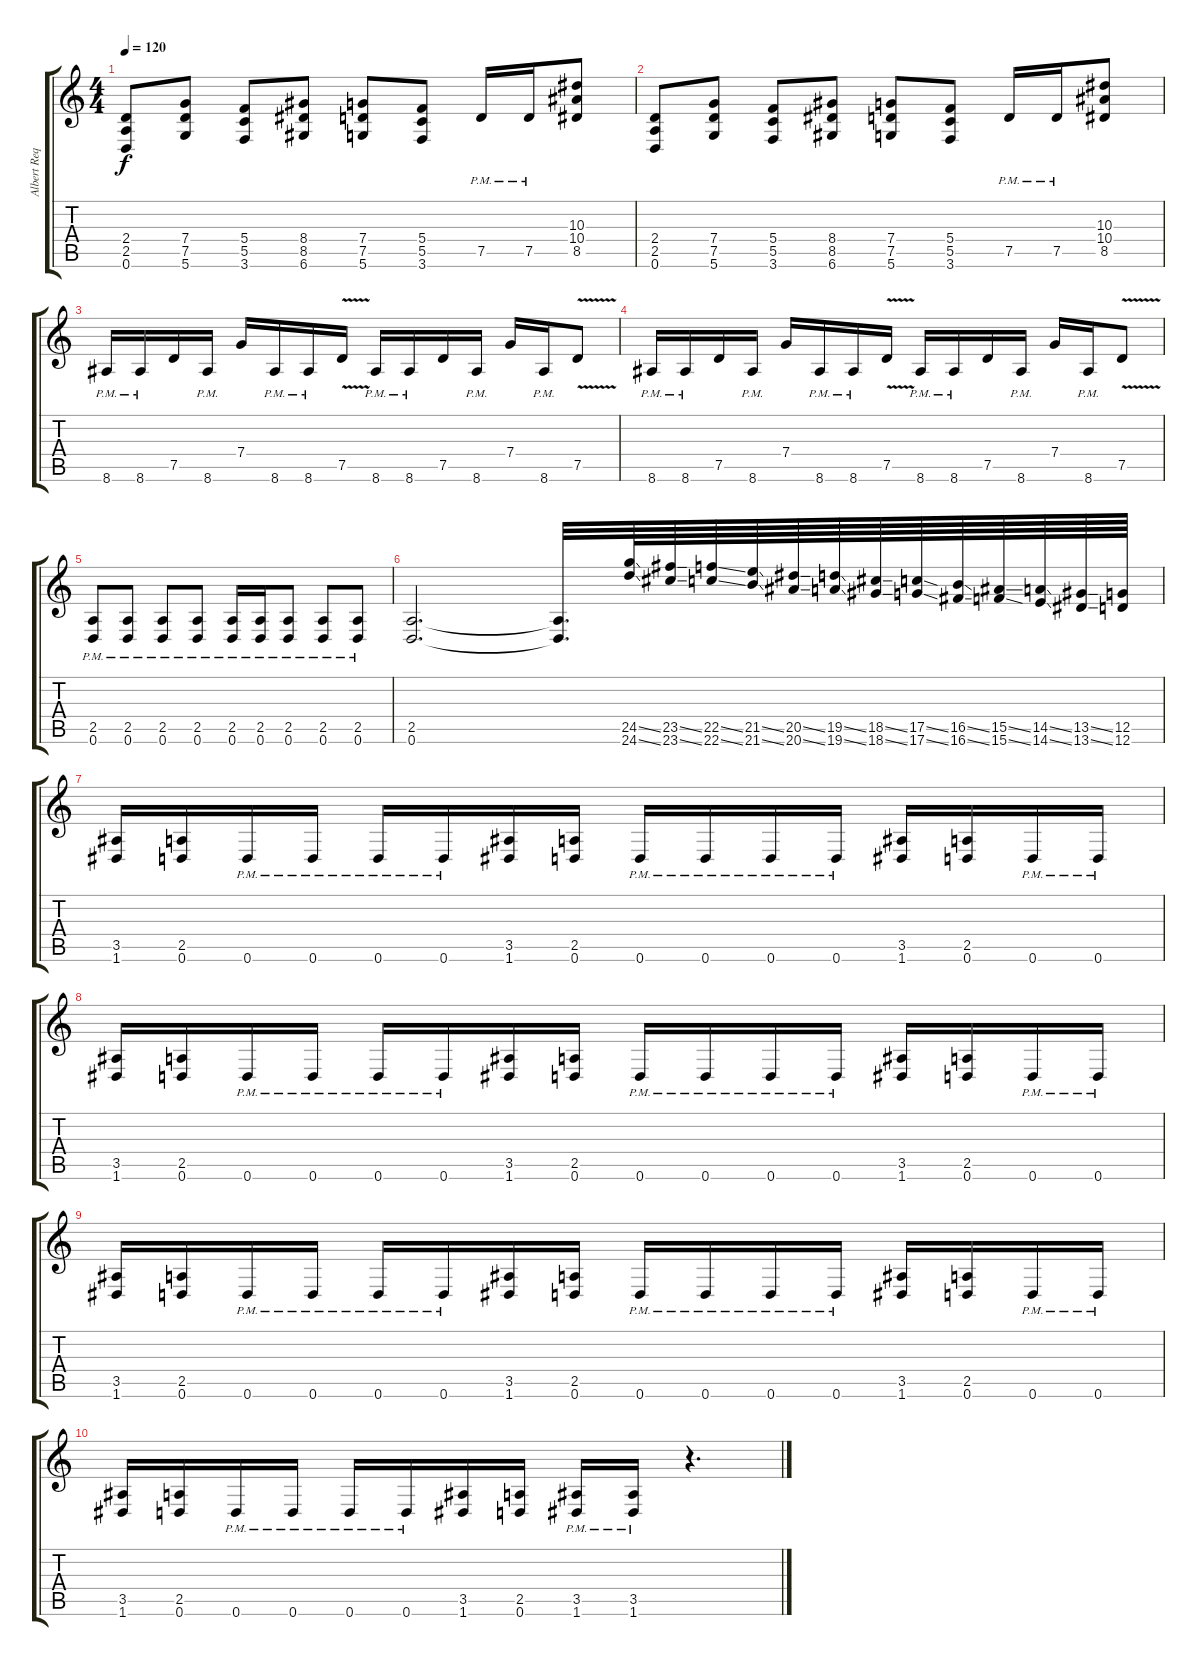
\track ("Albert Requena" "Albert Req") {instrument distortionguitar}
\staff {score tabs}
\tuning (D4 A3 F3 C3 G2 D2) {hide}
\ts (4 4)
\tempo 120
\clef g2
\ks c
(2.4 2.5 0.6).8{dy f} (7.4 7.5 5.6).8 (5.4 5.5 3.6).8 (8.4 8.5 6.6).8 (7.4 7.5 5.6).8 (5.4 5.5 3.6).8 7.5{pm}.16 7.5{pm}.16 (10.3 10.4 8.5).8 |
(2.4 2.5 0.6).8 (7.4 7.5 5.6).8 (5.4 5.5 3.6).8 (8.4 8.5 6.6).8 (7.4 7.5 5.6).8 (5.4 5.5 3.6).8 7.5{pm}.16 7.5{pm}.16 (10.3 10.4 8.5).8 |
8.6{pm}.16 8.6{pm}.16 7.5.16 8.6{pm}.16 7.4.16 8.6{pm}.16 8.6{pm}.16 7.5{v}.16 8.6{pm}.16 8.6{pm}.16 7.5.16 8.6{pm}.16 7.4.16 8.6{pm}.16 7.5{v}.8 |
8.6{pm}.16 8.6{pm}.16 7.5.16 8.6{pm}.16 7.4.16 8.6{pm}.16 8.6{pm}.16 7.5{v}.16 8.6{pm}.16 8.6{pm}.16 7.5.16 8.6{pm}.16 7.4.16 8.6{pm}.16 7.5{v}.8 |
(2.5{pm} 0.6{pm}).8 (2.5{pm} 0.6{pm}).8 (2.5{pm} 0.6{pm}).8 (2.5{pm} 0.6{pm}).8 (2.5{pm} 0.6{pm}).16 (2.5{pm} 0.6{pm}).16 (2.5{pm} 0.6{pm}).8 (2.5{pm} 0.6{pm}).8 (2.5{pm} 0.6{pm}).8 |
(2.5 0.6).2{d} (2.5{t} 0.6{t}).32{d} (24.5{ss} 24.6{ss}).64 (23.5{ss} 23.6{ss}).64 (22.5{ss} 22.6{ss}).64 (21.5{ss} 21.6{ss}).64 (20.5{ss} 20.6{ss}).64 (19.5{ss} 19.6{ss}).64 (18.5{ss} 18.6{ss}).64 (17.5{ss} 17.6{ss}).64 (16.5{ss} 16.6{ss}).64 (15.5{ss} 15.6{ss}).64 (14.5{ss} 14.6{ss}).64 (13.5{ss} 13.6{ss}).64 (12.5 12.6).64 |
(3.5 1.6).16 (2.5 0.6).16 0.6{pm}.16 0.6{pm}.16 0.6{pm}.16 0.6{pm}.16 (3.5 1.6).16 (2.5 0.6).16 0.6{pm}.16 0.6{pm}.16 0.6{pm}.16 0.6{pm}.16 (3.5 1.6).16 (2.5 0.6).16 0.6{pm}.16 0.6{pm}.16 |
(3.5 1.6).16 (2.5 0.6).16 0.6{pm}.16 0.6{pm}.16 0.6{pm}.16 0.6{pm}.16 (3.5 1.6).16 (2.5 0.6).16 0.6{pm}.16 0.6{pm}.16 0.6{pm}.16 0.6{pm}.16 (3.5 1.6).16 (2.5 0.6).16 0.6{pm}.16 0.6{pm}.16 |
(3.5 1.6).16 (2.5 0.6).16 0.6{pm}.16 0.6{pm}.16 0.6{pm}.16 0.6{pm}.16 (3.5 1.6).16 (2.5 0.6).16 0.6{pm}.16 0.6{pm}.16 0.6{pm}.16 0.6{pm}.16 (3.5 1.6).16 (2.5 0.6).16 0.6{pm}.16 0.6{pm}.16 |
(3.5 1.6).16 (2.5 0.6).16 0.6{pm}.16 0.6{pm}.16 0.6{pm}.16 0.6{pm}.16 (3.5 1.6).16 (2.5 0.6).16 (3.5{pm} 1.6{pm}).16 (3.5{pm} 1.6{pm}).16 r.4{d}
